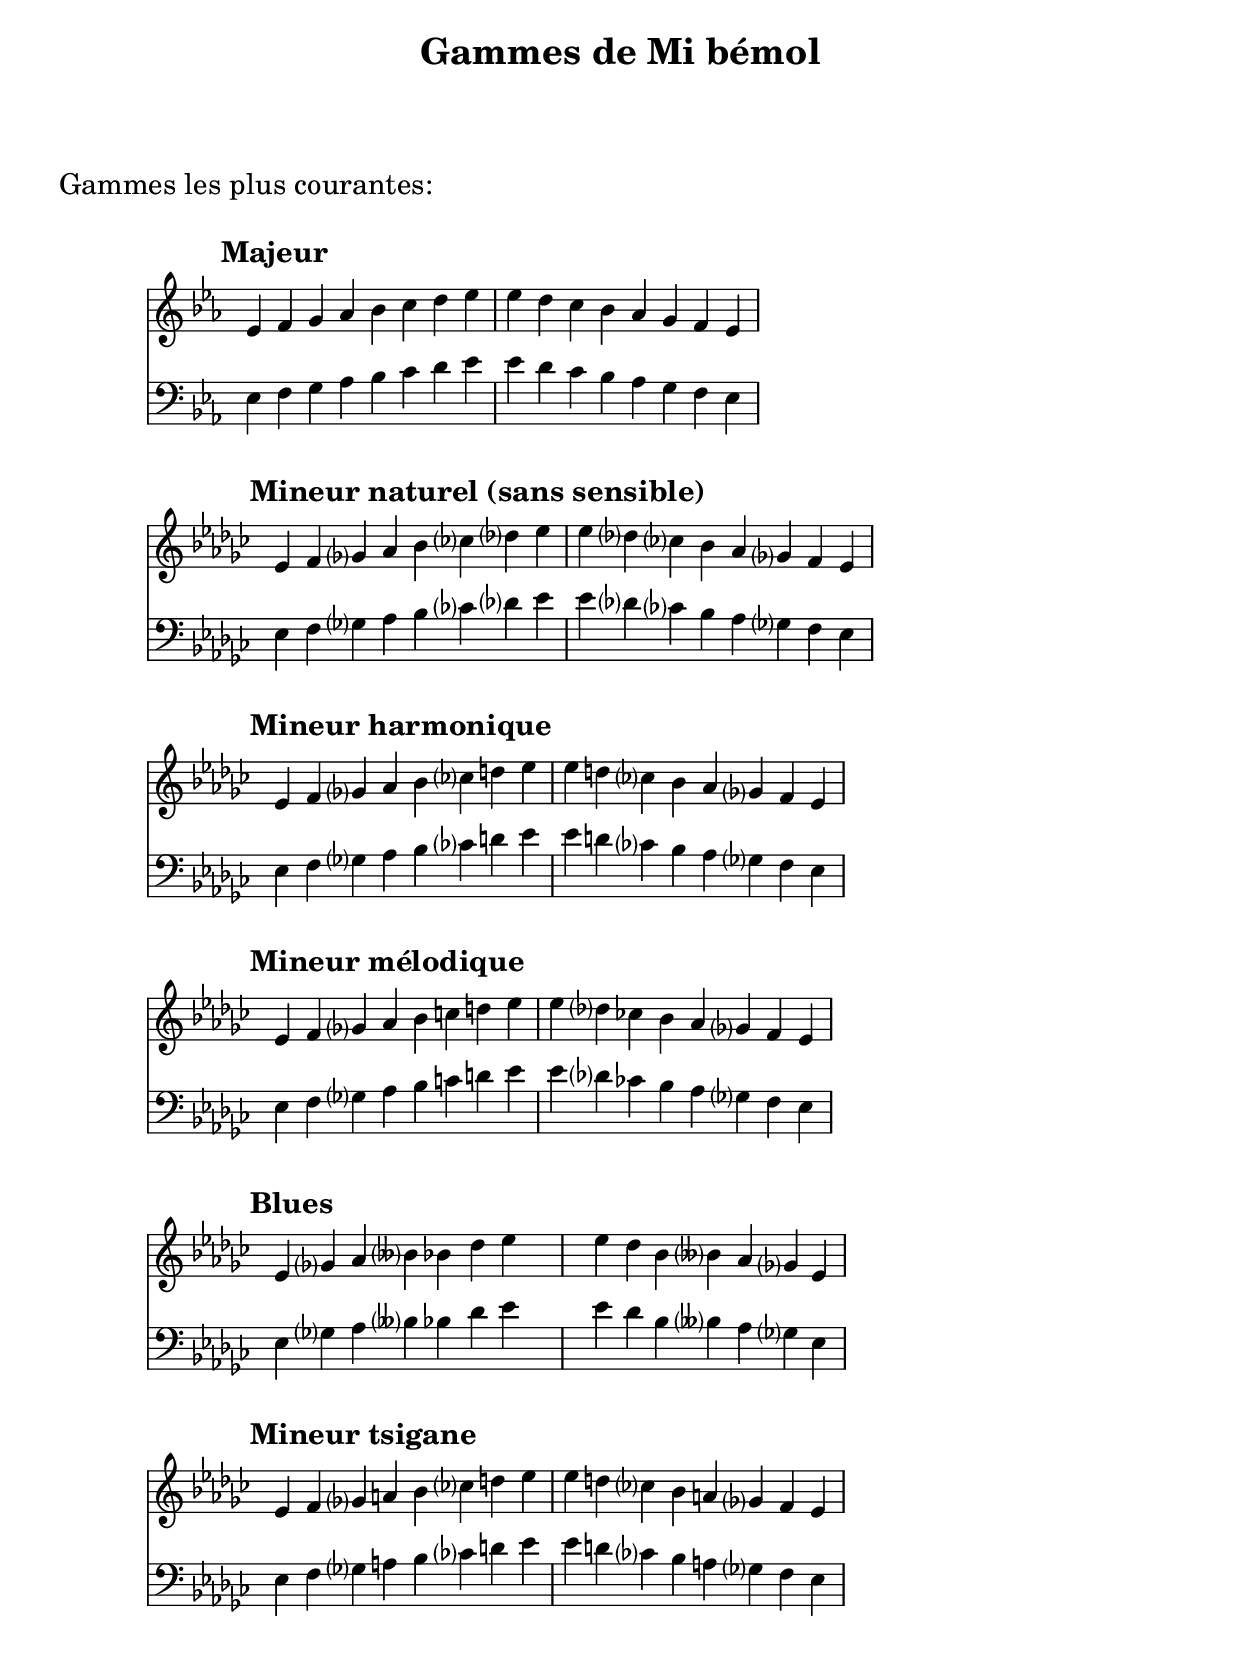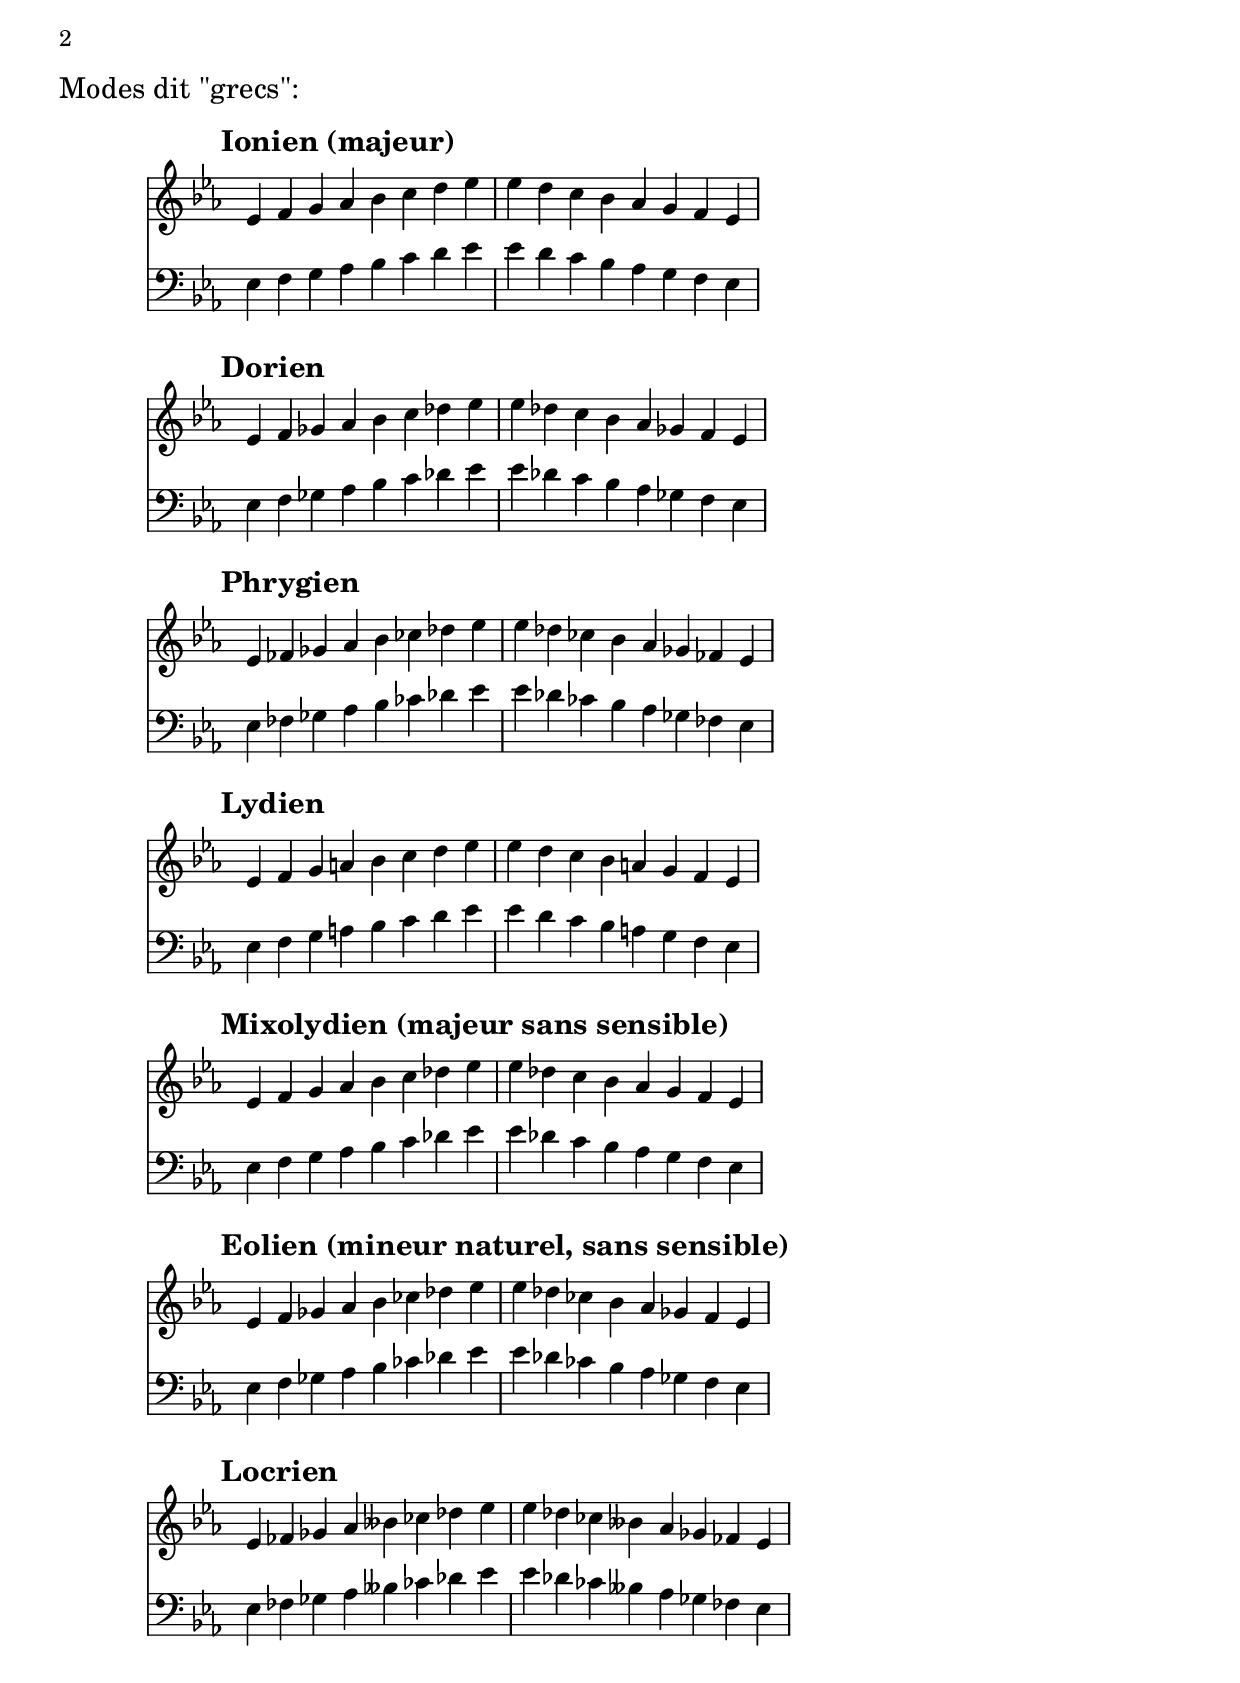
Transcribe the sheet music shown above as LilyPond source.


% -------------------------------------------------------------------------

\include "../CommonSettings.ly"


% -------------------------------------------------------------------------

\markup \vspace #2

\markup {\huge "Gammes les plus courantes:"}

\markup \vspace #1


% -------------------------------------------------------------------------
% Some usual scales
% -------------------------------------------------------------------------


eesMajor = {
<<
  \new Staff {
    \clef treble
    \key ees \major
    \myStaffAndTimeSettings
    \myTempoMark #2.0 #"Majeur"
    \transpose c ees 
    \relative c' {
      \CMajorScale
    }
  }

  \new Staff {
    \clef bass
    \key ees \major
    \myStaffAndTimeSettings
    \transpose c ees 
    \relative c {
      \CMajorScale
    }
  }
>>
}


% -------------------------------------------------------------------------

eesNaturalMinor = {
<<
  \new Staff {
    \clef treble
    \key ees \minor
    \myStaffAndTimeSettings
    \myTempoMark #2.0 #"Mineur naturel (sans sensible)"
    \transpose c ees 
    \relative c' {
      \CNaturalMinorScale
    }
  }

  \new Staff {
    \clef bass
    \key ees \minor
    \myStaffAndTimeSettings
    \transpose c ees 
    \relative c {
      \CNaturalMinorScale
    }
  }
>>
}


% -------------------------------------------------------------------------

eesHarmonicMinor = {
<<
  \new Staff {
    \clef treble
    \key ees \minor
    \myStaffAndTimeSettings
    \myTempoMark #2.0 #"Mineur harmonique"
    \transpose c ees 
    \relative c' {
      \CHarmonicMinorScale
    }
  }

  \new Staff {
    \clef bass
    \key ees \minor
    \myStaffAndTimeSettings
    \transpose c ees 
    \relative c {
      \CHarmonicMinorScale
    }
  }
>>
}


% -------------------------------------------------------------------------

eesMelodicMinor = {
<<
  \new Staff {
    \clef treble
    \key ees \minor
    \myStaffAndTimeSettings
    \myTempoMark #2.0 #"Mineur mélodique"
    \transpose c ees 
    \relative c' {
      \CMelodicMinorScale
    }
  }

  \new Staff {
    \clef bass
    \key ees \minor
    \myStaffAndTimeSettings
    \transpose c ees 
    \relative c {
      \CMelodicMinorScale
    }
  }
>>
}


% -------------------------------------------------------------------------

eesDorianMinor = {
<<
  \new Staff {
    \clef treble
    \key ees \minor
    \myStaffAndTimeSettings
    \myTempoMark #2.0 #"Mineur dorien"
    \transpose c ees 
    \relative c' {
      \CDorianMinorScale
    }
  }

  \new Staff {
    \clef bass
    \key ees \minor
    \myStaffAndTimeSettings
    \transpose c ees 
    \relative c {
      \CDorianMinorScale
    }
  }
>>
}


% -------------------------------------------------------------------------

eesPhrygianMinor = {
<<
  \new Staff {
    \clef treble
    \key ees \minor
    \myStaffAndTimeSettings
    \myTempoMark #2.0 #"Mineur phrygien"
    \transpose c ees 
    \relative c' {
      \CPhrygianMinorScale
    }
  }

  \new Staff {
    \clef bass
    \key ees \minor
    \myStaffAndTimeSettings
    \transpose c ees 
    \relative c {
      \CPhrygianMinorScale
    }
  }
>>
}


% -------------------------------------------------------------------------

eesBlues = {
<<
  \new Staff {
    \clef treble
    \key ees \minor
    \myStaffAndTimeSettings
    \myTempoMark #2.0 #"Blues"
    \transpose c ees 
    \relative c' {
      \CBluesScale
    }
  }

  \new Staff {
    \clef bass
    \key ees \minor
    \myStaffAndTimeSettings
    \myTempoMark #2.0 #"Blues"
    \transpose c ees 
    \relative c {
      \CBluesScale
    }
  }
>>
}


% -------------------------------------------------------------------------

eesGypsyMinor = {
<<
  \new Staff {
    \clef treble
    \key ees \minor
    \myStaffAndTimeSettings
    \myTempoMark #2.0 #"Mineur tsigane"
    \transpose c ees 
    \relative c' {
      \CGypsyScale
    }
  }

  \new Staff {
    \clef bass
    \key ees \minor
    \myStaffAndTimeSettings
    \myTempoMark #2.0 #"Mineur tsigane"
    \transpose c ees 
    \relative c {
      \CGypsyScale
    }
  }
>>
}


% -------------------------------------------------------------------------
% The so-called "greek" modes, built from the white keys of the piano
% -------------------------------------------------------------------------


eesIonian = {
<<
  \new Staff {
    \clef treble
    \key ees \major
    \myStaffAndTimeSettings
    \myTempoMark #2.0 #"Ionien (majeur)"
    \transpose c ees 
    \relative c' {
      \CIonianScale
    }
  }

  \new Staff {
    \clef bass
    \key ees \major
    \myStaffAndTimeSettings
    \transpose c ees 
    \relative c {
      \CIonianScale
    }
  }
>>
}


eesDorian = {
<<
  \new Staff {
    \clef treble
    \key ees \major
    \myStaffAndTimeSettings
    \myTempoMark #2.0 #"Dorien"
    \transpose d ees 
    \relative c' {
      \DDorianScale
    }
  }

  \new Staff {
    \clef bass
    \key ees \major
    \myStaffAndTimeSettings
    \transpose d ees 
    \relative c {
      \DDorianScale
    }
  }
>>
}


eesPhrygian = {
<<
  \new Staff {
    \clef treble
    \key ees \major
    \myStaffAndTimeSettings
    \myTempoMark #2.0 #"Phrygien"
    \transpose e ees 
    \relative c' {
      \EPhrygianScale
    }
  }

  \new Staff {
    \clef bass
    \key ees \major
    \myStaffAndTimeSettings
    \transpose e ees 
    \relative c {
      \EPhrygianScale
    }
  }
>>
}


eesLydian = {
<<
  \new Staff {
    \clef treble
    \key ees \major
    \myStaffAndTimeSettings
    \myTempoMark #2.0 #"Lydien"
    \transpose f ees 
    \relative c' {
      \FLydianScale
    }
  }

  \new Staff {
    \clef bass
    \key ees \major
    \myStaffAndTimeSettings
    \transpose f ees 
    \relative c {
      \FLydianScale
    }
  }
>>
}


eesMixolydian = {
<<
  \new Staff {
    \clef treble
    \key ees \major
    \myStaffAndTimeSettings
    \myTempoMark #2.0 #"Mixolydien (majeur sans sensible)"
    \transpose g, ees 
    \relative c' {
      \GMixolydianScale
    }
  }

  \new Staff {
    \clef bass
    \key ees \major
    \myStaffAndTimeSettings
    \transpose g, ees 
    \relative c {
      \GMixolydianScale
    }
  }
>>
}


eesEolian = {
<<
  \new Staff {
    \clef treble
    \key ees \major
    \myStaffAndTimeSettings
    \myTempoMark #2.0 #"Eolien (mineur naturel, sans sensible)"
    \transpose a, ees 
    \relative c' {
      \AEolianScale
    }
  }

  \new Staff {
    \clef bass
    \key ees \major
    \myStaffAndTimeSettings
    \transpose a, ees 
    \relative c {
      \AEolianScale
    }
  }
>>
}


eesLocrian = {
<<
  \new Staff {
    \clef treble
    \key ees \major
    \myStaffAndTimeSettings
    \myTempoMark #2.0 #"Locrien"
    \transpose b, ees 
    \relative c' {
      \BLocrianScale
    }
  }

  \new Staff {
    \clef bass
    \key ees \major
    \myStaffAndTimeSettings
    \transpose b, ees 
    \relative c {
      \BLocrianScale
    }
  }
>>
}


% -------------------------------------------------------------------------

\header{
  title = "Gammes de Mi bémol"
  subtitle = " "
}


% -------------------------------------------------------------------------

\score {
  \eesMajor
}

\score {
  \eesNaturalMinor
}

\score {
  \eesHarmonicMinor
}

\score {
  \eesMelodicMinor
}

\score {
  \eesBlues
}

\score {
  \eesGypsyMinor
}


% -------------------------------------------------------------------------

\markup \vspace #2

\pageBreak

\markup \vspace #0.5

\markup {\huge "Modes dit \"grecs\":"}

\markup \vspace #0.5


% -------------------------------------------------------------------------

\score {
  \eesIonian
}

\score {
  \eesDorian
}

\score {
  \eesPhrygian
}

\score {
  \eesLydian
}

\score {
  \eesMixolydian
}

\score {
  \eesEolian
}

\score {
  \eesLocrian
}


% -------------------------------------------------------------------------


\markup \vspace #1
\markup {J. Menu - Crissier, le 18/08/2013}
